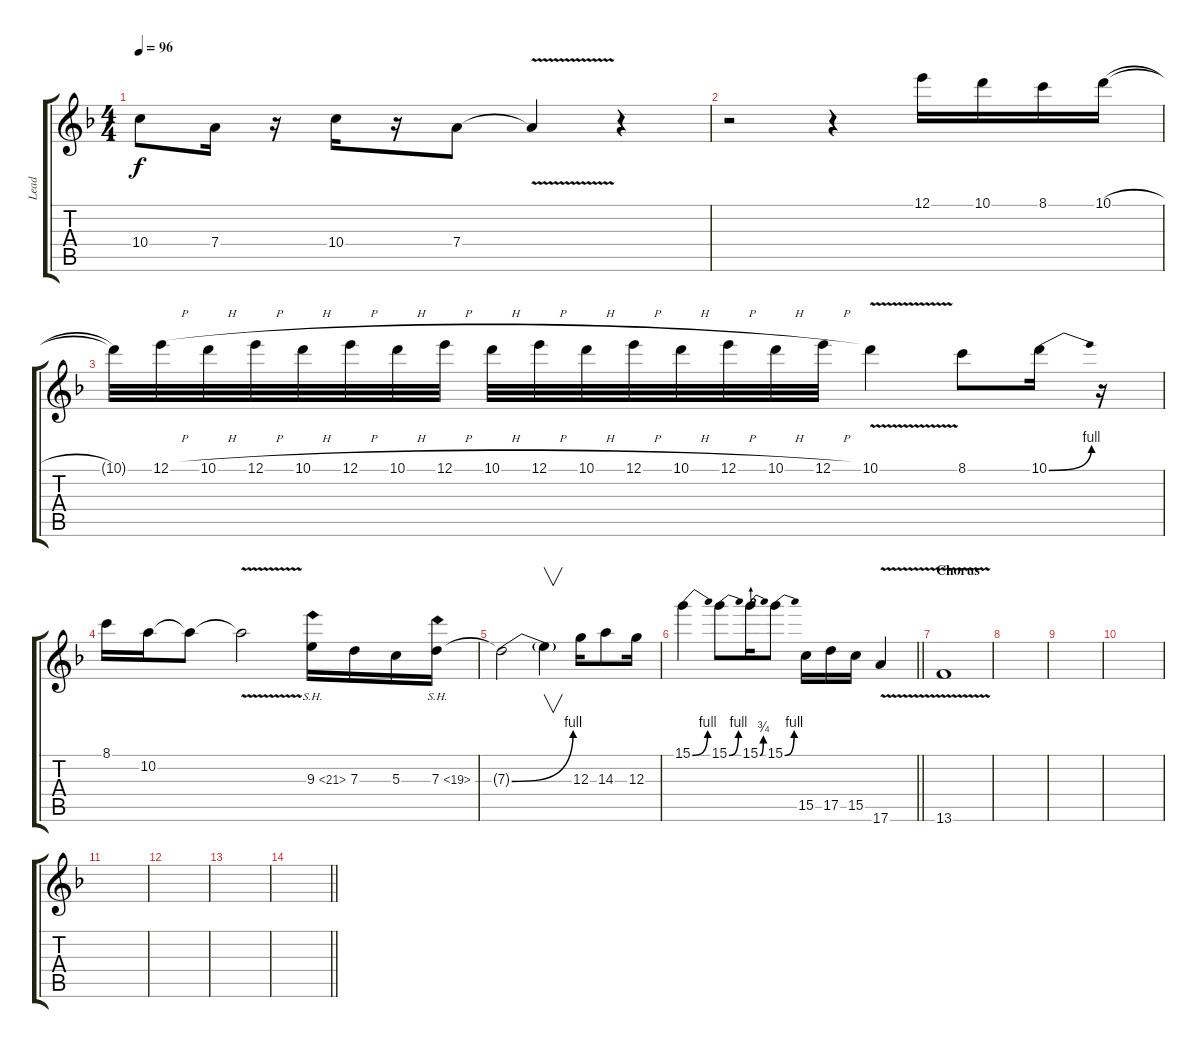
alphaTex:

\track ("Lead" "Lead") {instrument distortionguitar}
\staff {score tabs}
\tuning (E4 B3 G3 D3 A2 E2) {hide}
\ts (4 4)
\tempo 96
\clef g2
\ks dminor
10.4{t}.8{dy f} 7.4.16 r.16 10.4.16 r.16 7.4.8 7.4{v t}.4 r.4 |
r.2 r.4 12.1.16 10.1.16 8.1.16 10.1{h}.16 |
10.1{t}.32 12.1{h}.32 10.1{h}.32 12.1{h}.32 10.1{h}.32 12.1{h}.32 10.1{h}.32 12.1{h}.32 10.1{h}.32 12.1{h}.32 10.1{h}.32 12.1{h}.32 10.1{h}.32 12.1{h}.32 10.1{h}.32 12.1{h}.32 10.1{v}.4 8.1.8 10.1{be (bend 0 0 60 4)}.16 r.16 |
8.1.16 10.2.16 10.2{t}.8 10.2{v t}.2 9.3{sh 12}.16 7.3.16 5.3.16 7.3{sh 12}.16 |
7.3{be (bend 0 0 60 4) t}.2 7.3{t}.4{v} 12.3.16 14.3.8 12.3.16 |
\barLineRight lightlight
15.1{be (bend 0 0 60 4)}.4 15.1{be (bend 0 0 60 4)}.8 15.1{be (bend 0 0 60 3)}.16 15.1{be (bend 0 0 60 4)}.8 15.5.16 17.5.16 15.5.16 17.6{v}.4 |
\section ("" "Chorus")
13.6{v}.1 |
|
|
|
|
|
|
\barLineRight lightlight
